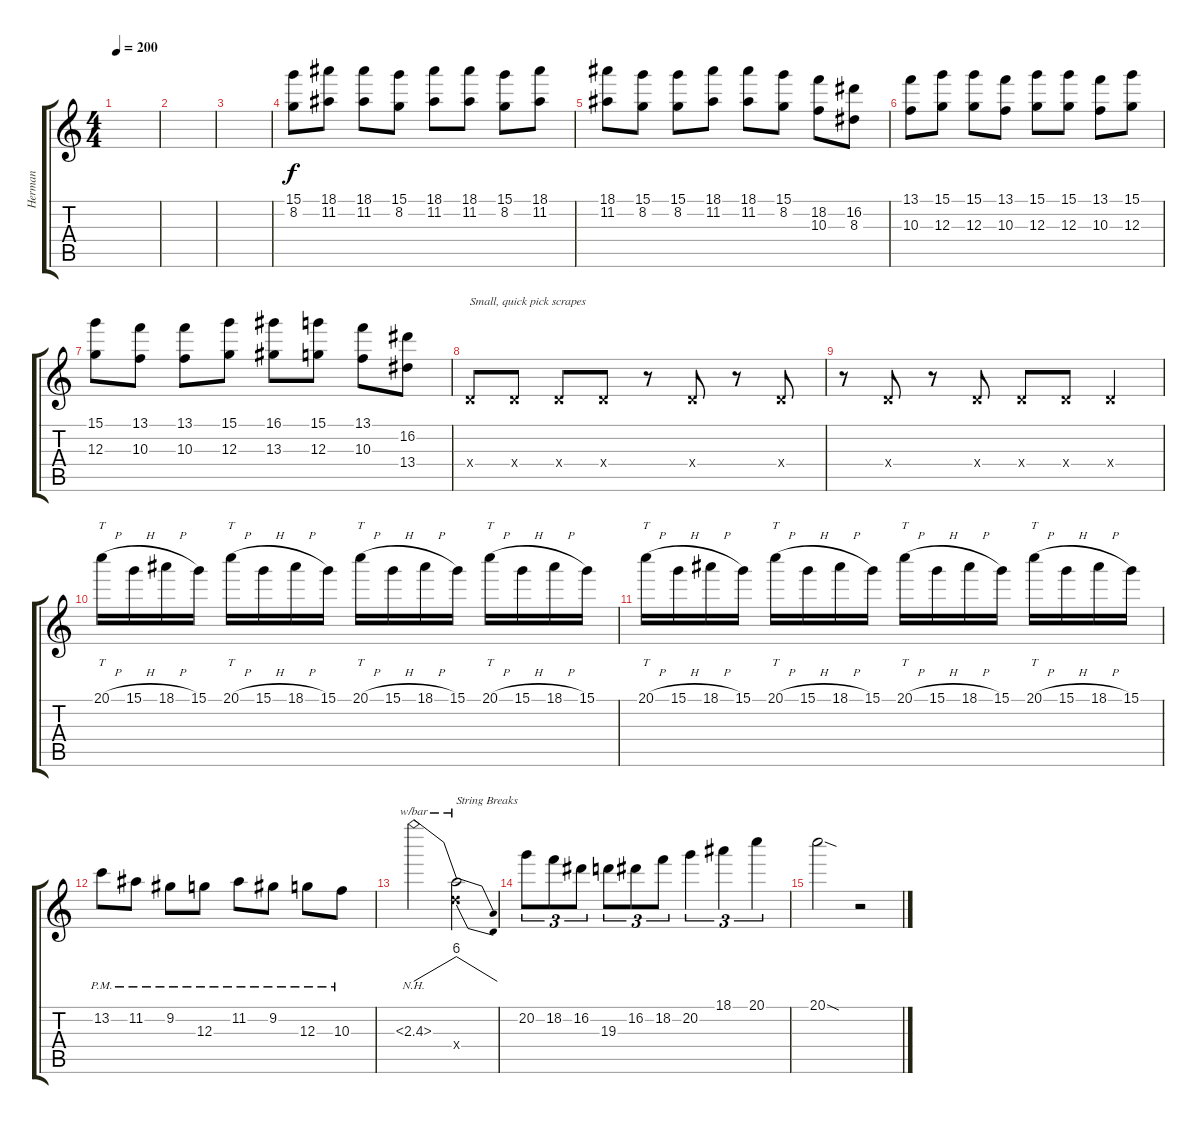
\track ("Herman" "Herman") {instrument overdrivenguitar}
\staff {score tabs}
\tuning (E4 B3 G3 D3 A2 E2) {hide}
\ts (4 4)
\tempo 200
\clef g2
\ks c
|
|
|
(15.1 8.2).8 (18.1 11.2).8 (18.1 11.2).8 (15.1 8.2).8 (18.1 11.2).8 (18.1 11.2).8 (15.1 8.2).8 (18.1 11.2).8 |
(18.1 11.2).8 (15.1 8.2).8 (15.1 8.2).8 (18.1 11.2).8 (18.1 11.2).8 (15.1 8.2).8 (18.2 10.3).8 (16.2 8.3).8 |
(13.1 10.3).8 (15.1 12.3).8 (15.1 12.3).8 (13.1 10.3).8 (15.1 12.3).8 (15.1 12.3).8 (13.1 10.3).8 (15.1 12.3).8 |
(15.1 12.3).8 (13.1 10.3).8 (13.1 10.3).8 (15.1 12.3).8 (16.1 13.3).8 (15.1 12.3).8 (13.1 10.3).8 (16.2 13.4).8 |
0.4{x}.8{txt "Small, quick pick scrapes"} 0.4{x}.8 0.4{x}.8 0.4{x}.8 r.8 0.4{x}.8 r.8 0.4{x}.8 |
r.8 0.4{x}.8 r.8 0.4{x}.8 0.4{x}.8 0.4{x}.8 0.4{x}.4 |
20.1{h}.16{tt} 15.1{h}.16 18.1{h}.16 15.1.16 20.1{h}.16{tt} 15.1{h}.16 18.1{h}.16 15.1.16 20.1{h}.16{tt} 15.1{h}.16 18.1{h}.16 15.1.16 20.1{h}.16{tt} 15.1{h}.16 18.1{h}.16 15.1.16 |
20.1{h}.16{tt} 15.1{h}.16 18.1{h}.16 15.1.16 20.1{h}.16{tt} 15.1{h}.16 18.1{h}.16 15.1.16 20.1{h}.16{tt} 15.1{h}.16 18.1{h}.16 15.1.16 20.1{h}.16{tt} 15.1{h}.16 18.1{h}.16 15.1.16 |
13.2{pm}.8 11.2{pm}.8 9.2{pm}.8 12.3{pm}.8 11.2{pm}.8 9.2{pm}.8 12.3{pm}.8 10.3{pm}.8 |
2.3{nh}.2{tbe (dive default 0 0 60 24)} (2.3{t} 0.4{x}).2{tbe (dive default 0 24 60 0) txt "String Breaks"} |
20.2.8{tu (3 2)} 18.2.8{tu (3 2)} 16.2.8{tu (3 2)} 19.3.8{tu (3 2)} 16.2.8{tu (3 2)} 18.2.8{tu (3 2)} 20.2.4{tu (3 2)} 18.1.4{tu (3 2)} 20.1.4{tu (3 2)} |
20.1{sod}.2 r.2
